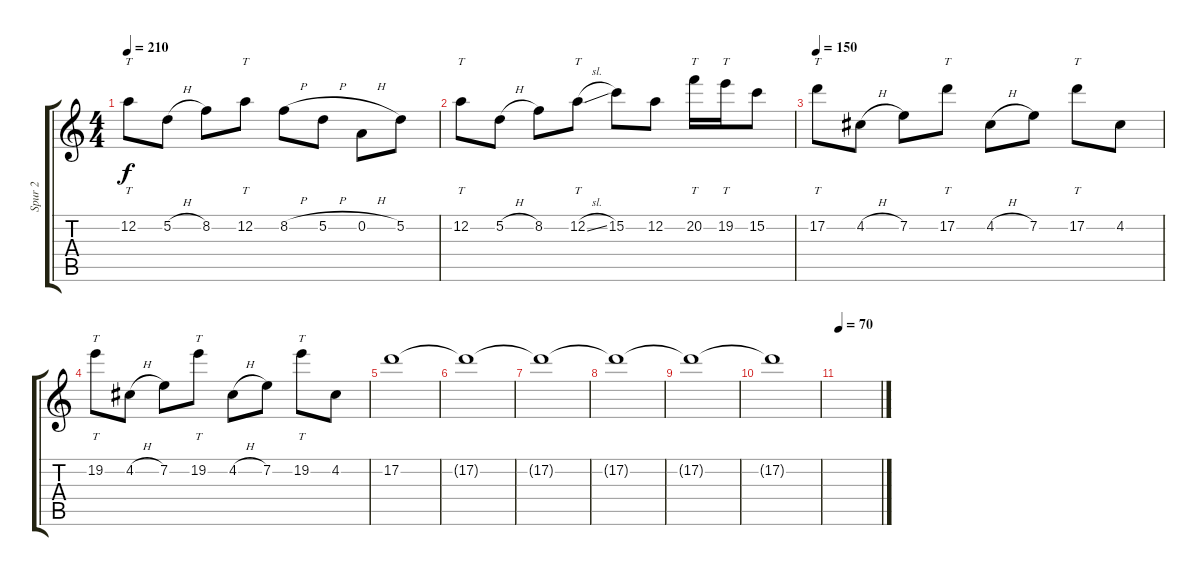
\track ("Spur 2" "Spur 2") {instrument distortionguitar}
\staff {score tabs}
\tuning (D4 A3 F3 C3 G2 C2) {hide}
\ts (4 4)
\tempo 210
\clef g2
\ks c
12.2.8{tt dy f} 5.2{h}.8 8.2.8 12.2.8{tt} 8.2{h}.8 5.2{h}.8 0.2{h}.8 5.2.8 |
12.2.8{tt} 5.2{h}.8 8.2.8 12.2{sl}.8{tt} 15.2.8 12.2.8 20.2.16{tt} 19.2.16{tt} 15.2.8 |
\tempo 150
17.2.8{tt} 4.2{h}.8 7.2.8 17.2.8{tt} 4.2{h}.8 7.2.8 17.2.8{tt} 4.2.8 |
19.2.8{tt} 4.2{h}.8 7.2.8 19.2.8{tt} 4.2{h}.8 7.2.8 19.2.8{tt} 4.2.8 |
17.2.1 |
17.2{t}.1 |
17.2{t}.1 |
17.2{t}.1 |
17.2{t}.1 |
17.2{t}.1 |
\tempo 70
